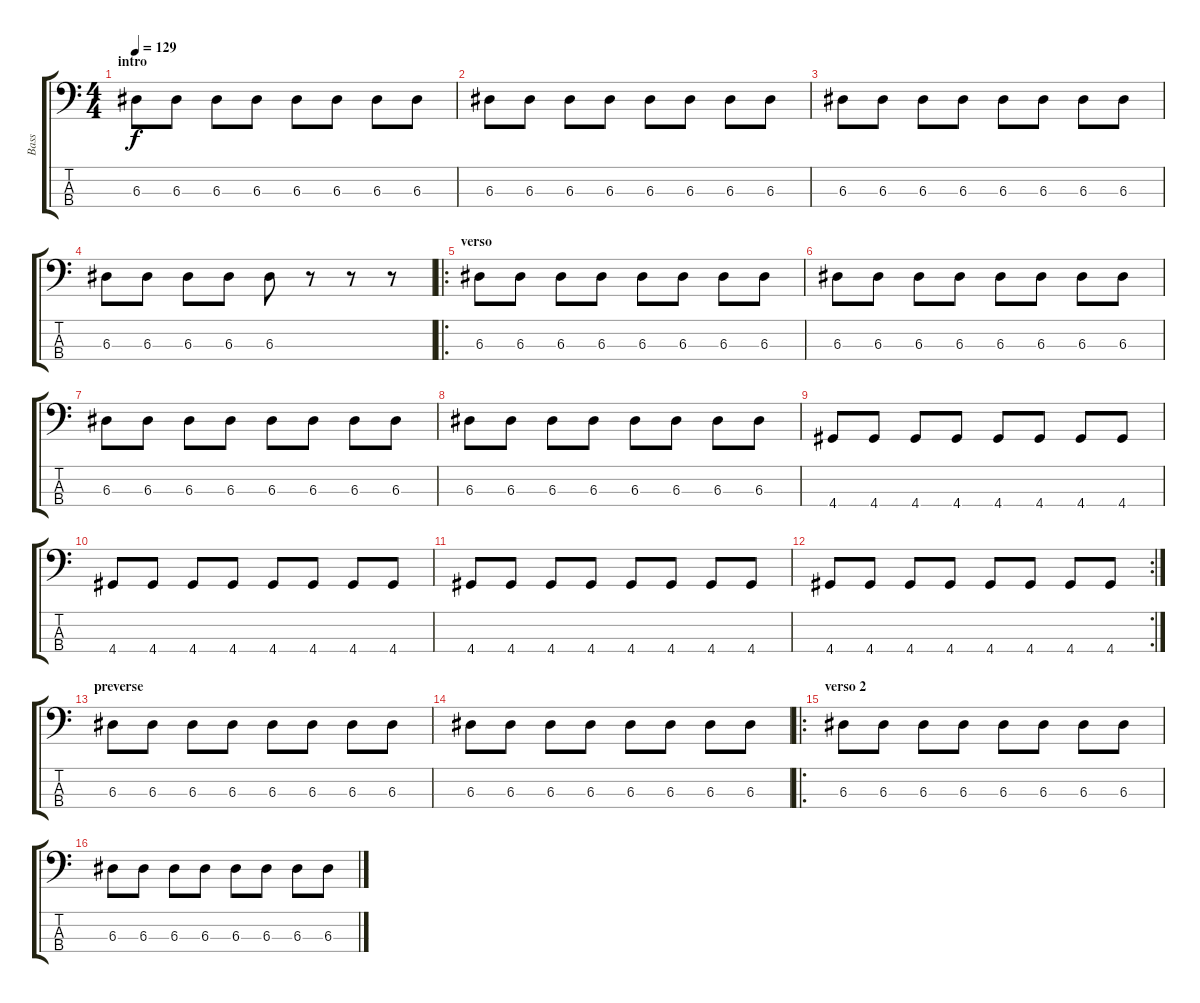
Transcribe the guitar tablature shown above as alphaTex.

\track ("Bass" "Bass") {instrument electricbasspick}
\staff {score tabs}
\tuning (G2 D2 A1 E1) {hide}
\ts (4 4)
\section ("" "intro")
\tempo 129
\clef f4
\ks c
6.3.8{dy f instrument electricbasspick} 6.3.8 6.3.8 6.3.8 6.3.8 6.3.8 6.3.8 6.3.8 |
6.3.8 6.3.8 6.3.8 6.3.8 6.3.8 6.3.8 6.3.8 6.3.8 |
6.3.8 6.3.8 6.3.8 6.3.8 6.3.8 6.3.8 6.3.8 6.3.8 |
6.3.8 6.3.8 6.3.8 6.3.8 6.3.8 r.8 r.8 r.8 |
\ro
\section ("" "verso")
6.3.8 6.3.8 6.3.8 6.3.8 6.3.8 6.3.8 6.3.8 6.3.8 |
6.3.8 6.3.8 6.3.8 6.3.8 6.3.8 6.3.8 6.3.8 6.3.8 |
6.3.8 6.3.8 6.3.8 6.3.8 6.3.8 6.3.8 6.3.8 6.3.8 |
6.3.8 6.3.8 6.3.8 6.3.8 6.3.8 6.3.8 6.3.8 6.3.8 |
4.4.8 4.4.8 4.4.8 4.4.8 4.4.8 4.4.8 4.4.8 4.4.8 |
4.4.8 4.4.8 4.4.8 4.4.8 4.4.8 4.4.8 4.4.8 4.4.8 |
4.4.8 4.4.8 4.4.8 4.4.8 4.4.8 4.4.8 4.4.8 4.4.8 |
\rc 2
4.4.8 4.4.8 4.4.8 4.4.8 4.4.8 4.4.8 4.4.8 4.4.8 |
\section ("" "preverse")
6.3.8 6.3.8 6.3.8 6.3.8 6.3.8 6.3.8 6.3.8 6.3.8 |
6.3.8 6.3.8 6.3.8 6.3.8 6.3.8 6.3.8 6.3.8 6.3.8 |
\ro
\section ("" "verso 2")
6.3.8 6.3.8 6.3.8 6.3.8 6.3.8 6.3.8 6.3.8 6.3.8 |
6.3.8 6.3.8 6.3.8 6.3.8 6.3.8 6.3.8 6.3.8 6.3.8
